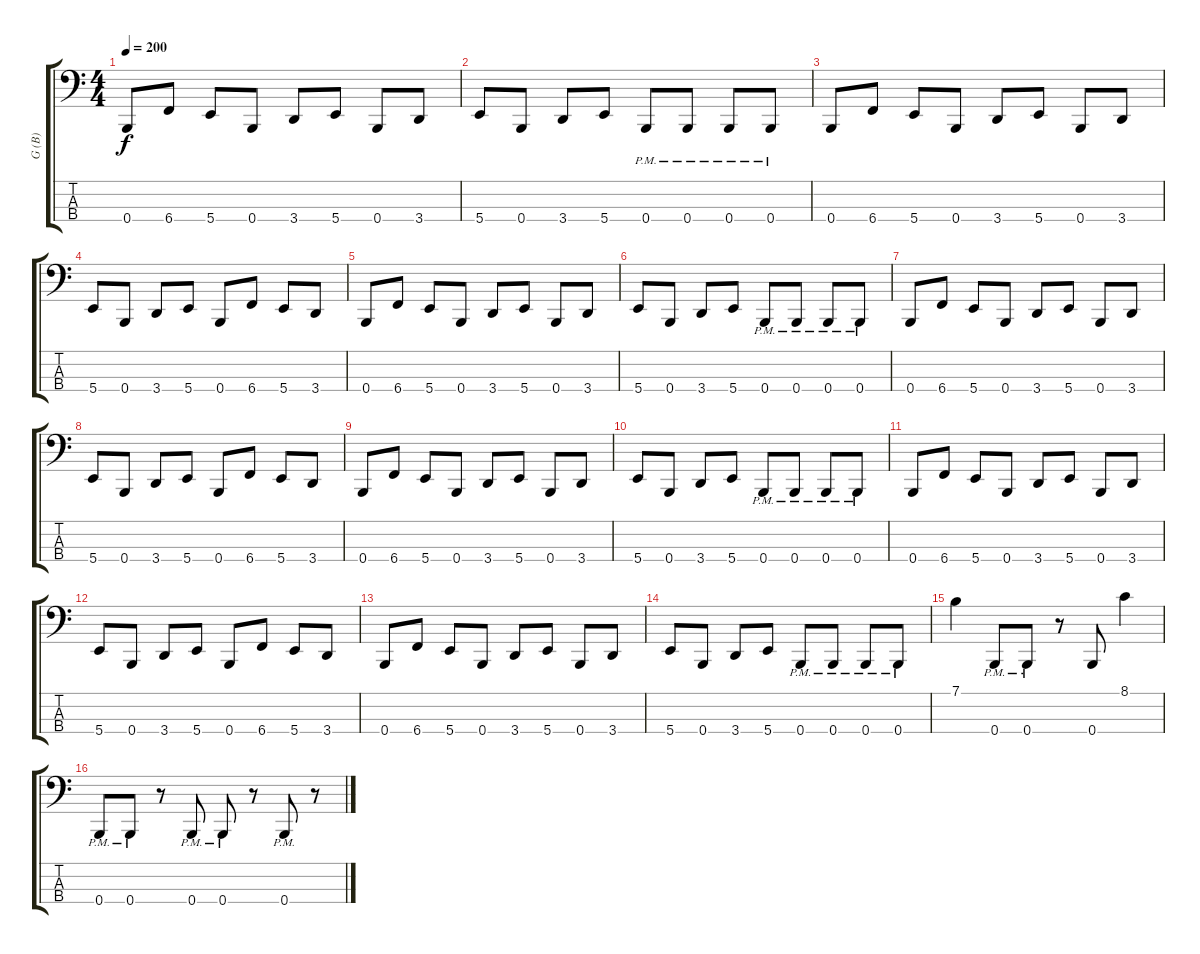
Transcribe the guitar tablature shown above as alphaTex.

\track ("G (B)" "G (B)") {instrument electricbasspick}
\staff {score tabs}
\tuning (E2 B1 Gb1 B0) {hide}
\ts (4 4)
\tempo 200
\clef f4
\ks c
0.4.8{dy f} 6.4.8 5.4.8 0.4.8 3.4.8 5.4.8 0.4.8 3.4.8 |
5.4.8 0.4.8 3.4.8 5.4.8 0.4{pm}.8 0.4{pm}.8 0.4{pm}.8 0.4{pm}.8 |
0.4.8 6.4.8 5.4.8 0.4.8 3.4.8 5.4.8 0.4.8 3.4.8 |
5.4.8 0.4.8 3.4.8 5.4.8 0.4.8 6.4.8 5.4.8 3.4.8 |
0.4.8 6.4.8 5.4.8 0.4.8 3.4.8 5.4.8 0.4.8 3.4.8 |
5.4.8 0.4.8 3.4.8 5.4.8 0.4{pm}.8 0.4{pm}.8 0.4{pm}.8 0.4{pm}.8 |
0.4.8 6.4.8 5.4.8 0.4.8 3.4.8 5.4.8 0.4.8 3.4.8 |
5.4.8 0.4.8 3.4.8 5.4.8 0.4.8 6.4.8 5.4.8 3.4.8 |
0.4.8 6.4.8 5.4.8 0.4.8 3.4.8 5.4.8 0.4.8 3.4.8 |
5.4.8 0.4.8 3.4.8 5.4.8 0.4{pm}.8 0.4{pm}.8 0.4{pm}.8 0.4{pm}.8 |
0.4.8 6.4.8 5.4.8 0.4.8 3.4.8 5.4.8 0.4.8 3.4.8 |
5.4.8 0.4.8 3.4.8 5.4.8 0.4.8 6.4.8 5.4.8 3.4.8 |
0.4.8 6.4.8 5.4.8 0.4.8 3.4.8 5.4.8 0.4.8 3.4.8 |
5.4.8 0.4.8 3.4.8 5.4.8 0.4{pm}.8 0.4{pm}.8 0.4{pm}.8 0.4{pm}.8 |
7.1.4 0.4{pm}.8 0.4{pm}.8 r.8 0.4.8 8.1.4 |
0.4{pm}.8 0.4{pm}.8 r.8 0.4{pm}.8 0.4{pm}.8 r.8 0.4{pm}.8 r.8
